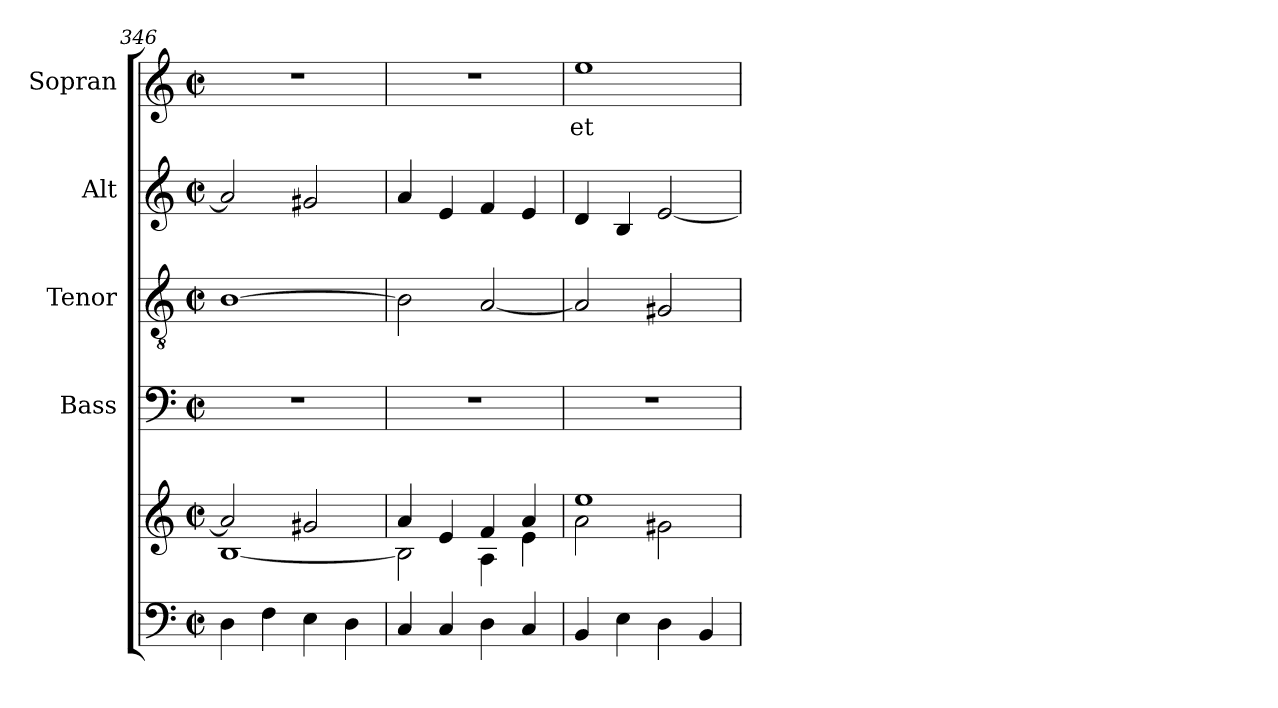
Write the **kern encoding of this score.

**kern	**kern	**kern	**kern	**kern	**kern	**text
*part5	*part5	*part4	*part3	*part2	*part1	*part1
*staff6	*staff5	*staff4	*staff3	*staff2	*staff1	*staff1
*	*	*I"Bass	*I"Tenor	*I"Alt	*I"Sopran	*
*	*	*I'B.	*I'T.	*I'A.	*I'S.	*
*clefF4	*clefG2	*clefF4	*clefGv2	*clefG2	*clefG2	*
*k[]	*k[]	*k[]	*k[]	*k[]	*k[]	*
*C:	*C:	*C:	*C:	*C:	*C:	*
*M2/2	*M2/2	*M2/2	*M2/2	*M2/2	*M2/2	*
*met(c|)	*met(c|)	*met(c|)	*met(c|)	*met(c|)	*met(c|)	*
=346	=346	=346	=346	=346	=346	=346
*	*^	*	*	*	*	*
4D\	2a/]	[<1B	1r	[1B	2a/]	1r	.
4F\	.	.	.	.	.	.	.
4E\	2g#X/	.	.	.	2g#X/	.	.
4D\	.	.	.	.	.	.	.
!!LO:PB:g=z
=347	=347	=347	=347	=347	=347	=347	=347
4C/	4a/	2B\]	1r	2B\]	4a/	1r	.
4C/	4e/	.	.	.	4e/	.	.
4D\	4f/	4A\	.	[2A/	4f/	.	.
4C/	4a/	4e\	.	.	4e/	.	.
=348	=348	=348	=348	=348	=348	=348	=348
!	!	!	!	!	!	!	!LO:LY:b
4BB/	1ee	2a\	1r	2A/]	4d/	1ee	et
4E\	.	.	.	.	4B/	.	.
4D\	.	2g#X\	.	2G#X/	[2e/	.	.
4BB/	.	.	.	.	.	.	.
*	*v	*v	*	*	*	*	*
=	=	=	=	=	=	=
*-	*-	*-	*-	*-	*-	*-
